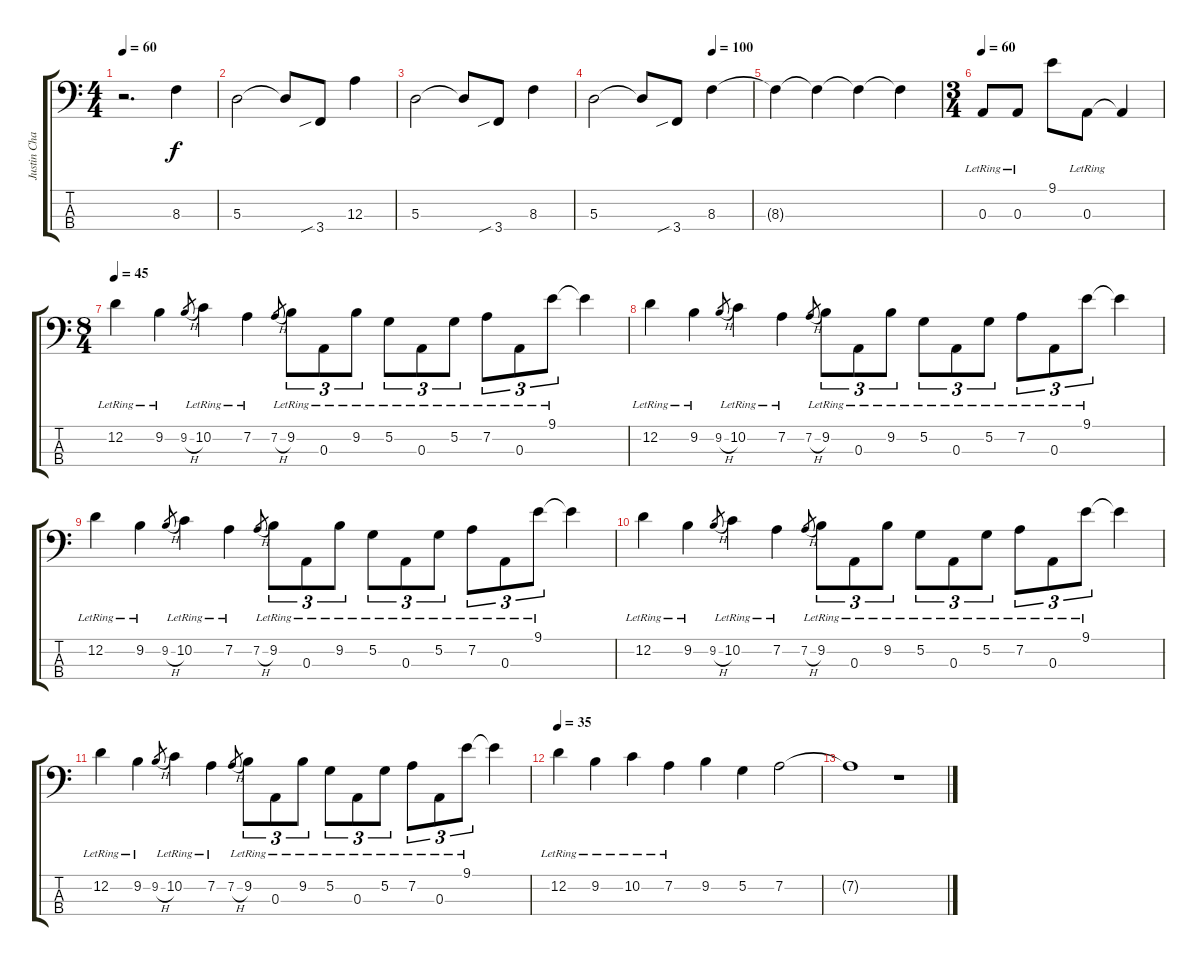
\track ("Justin Chancellor" "Justin Cha") {instrument electricbasspick}
\staff {score tabs}
\tuning (G2 D2 A1 D1) {hide}
\ts (4 4)
\tempo 60
\clef f4
\ks c
r.2{d dy f} 8.3.4{volume 14} |
5.3.2 5.3{t}.8 3.4{sib}.8 12.3.4 |
5.3.2 5.3{t}.8 3.4{sib}.8 8.3.4 |
\tempo (100 0.75)
5.3.2 5.3{t}.8 3.4{sib}.8 8.3.4{volume 0} |
8.3{t}.4 8.3{t}.4 8.3{t}.4 8.3{t}.4 |
\ts (3 4)
\tempo 60
0.3{lr}.8{volume 14} 0.3{lr}.8 9.1.8 0.3{lr}.8 0.3{t}.4 |
\ts (8 4)
\tempo 45
12.2{lr}.4 9.2{lr}.4 9.2{h}.8{gr} 10.2{lr}.4 7.2{lr}.4 7.2{h}.8{gr} 9.2{lr}.8{tu (3 2)} 0.3{lr}.8{tu (3 2)} 9.2{lr}.8{tu (3 2)} 5.2{lr}.8{tu (3 2)} 0.3{lr}.8{tu (3 2)} 5.2{lr}.8{tu (3 2)} 7.2{lr}.8{tu (3 2)} 0.3{lr}.8{tu (3 2)} 9.1{lr}.8{tu (3 2)} 9.1{t}.4 |
12.2{lr}.4 9.2{lr}.4 9.2{h}.8{gr} 10.2{lr}.4 7.2{lr}.4 7.2{h}.8{gr} 9.2{lr}.8{tu (3 2)} 0.3{lr}.8{tu (3 2)} 9.2{lr}.8{tu (3 2)} 5.2{lr}.8{tu (3 2)} 0.3{lr}.8{tu (3 2)} 5.2{lr}.8{tu (3 2)} 7.2{lr}.8{tu (3 2)} 0.3{lr}.8{tu (3 2)} 9.1{lr}.8{tu (3 2)} 9.1{t}.4 |
12.2{lr}.4 9.2{lr}.4 9.2{h}.8{gr} 10.2{lr}.4 7.2{lr}.4 7.2{h}.8{gr} 9.2{lr}.8{tu (3 2)} 0.3{lr}.8{tu (3 2)} 9.2{lr}.8{tu (3 2)} 5.2{lr}.8{tu (3 2)} 0.3{lr}.8{tu (3 2)} 5.2{lr}.8{tu (3 2)} 7.2{lr}.8{tu (3 2)} 0.3{lr}.8{tu (3 2)} 9.1{lr}.8{tu (3 2)} 9.1{t}.4 |
12.2{lr}.4 9.2{lr}.4 9.2{h}.8{gr} 10.2{lr}.4 7.2{lr}.4 7.2{h}.8{gr} 9.2{lr}.8{tu (3 2)} 0.3{lr}.8{tu (3 2)} 9.2{lr}.8{tu (3 2)} 5.2{lr}.8{tu (3 2)} 0.3{lr}.8{tu (3 2)} 5.2{lr}.8{tu (3 2)} 7.2{lr}.8{tu (3 2)} 0.3{lr}.8{tu (3 2)} 9.1{lr}.8{tu (3 2)} 9.1{t}.4 |
12.2{lr}.4 9.2{lr}.4 9.2{h}.8{gr} 10.2{lr}.4 7.2{lr}.4 7.2{h}.8{gr} 9.2{lr}.8{tu (3 2)} 0.3{lr}.8{tu (3 2)} 9.2{lr}.8{tu (3 2)} 5.2{lr}.8{tu (3 2)} 0.3{lr}.8{tu (3 2)} 5.2{lr}.8{tu (3 2)} 7.2{lr}.8{tu (3 2)} 0.3{lr}.8{tu (3 2)} 9.1{lr}.8{tu (3 2)} 9.1{t}.4 |
\tempo 35
12.2{lr}.4 9.2{lr}.4 10.2{lr}.4 7.2{lr}.4 9.2.4 5.2.4 7.2.2 |
7.2{t}.1 r.1
